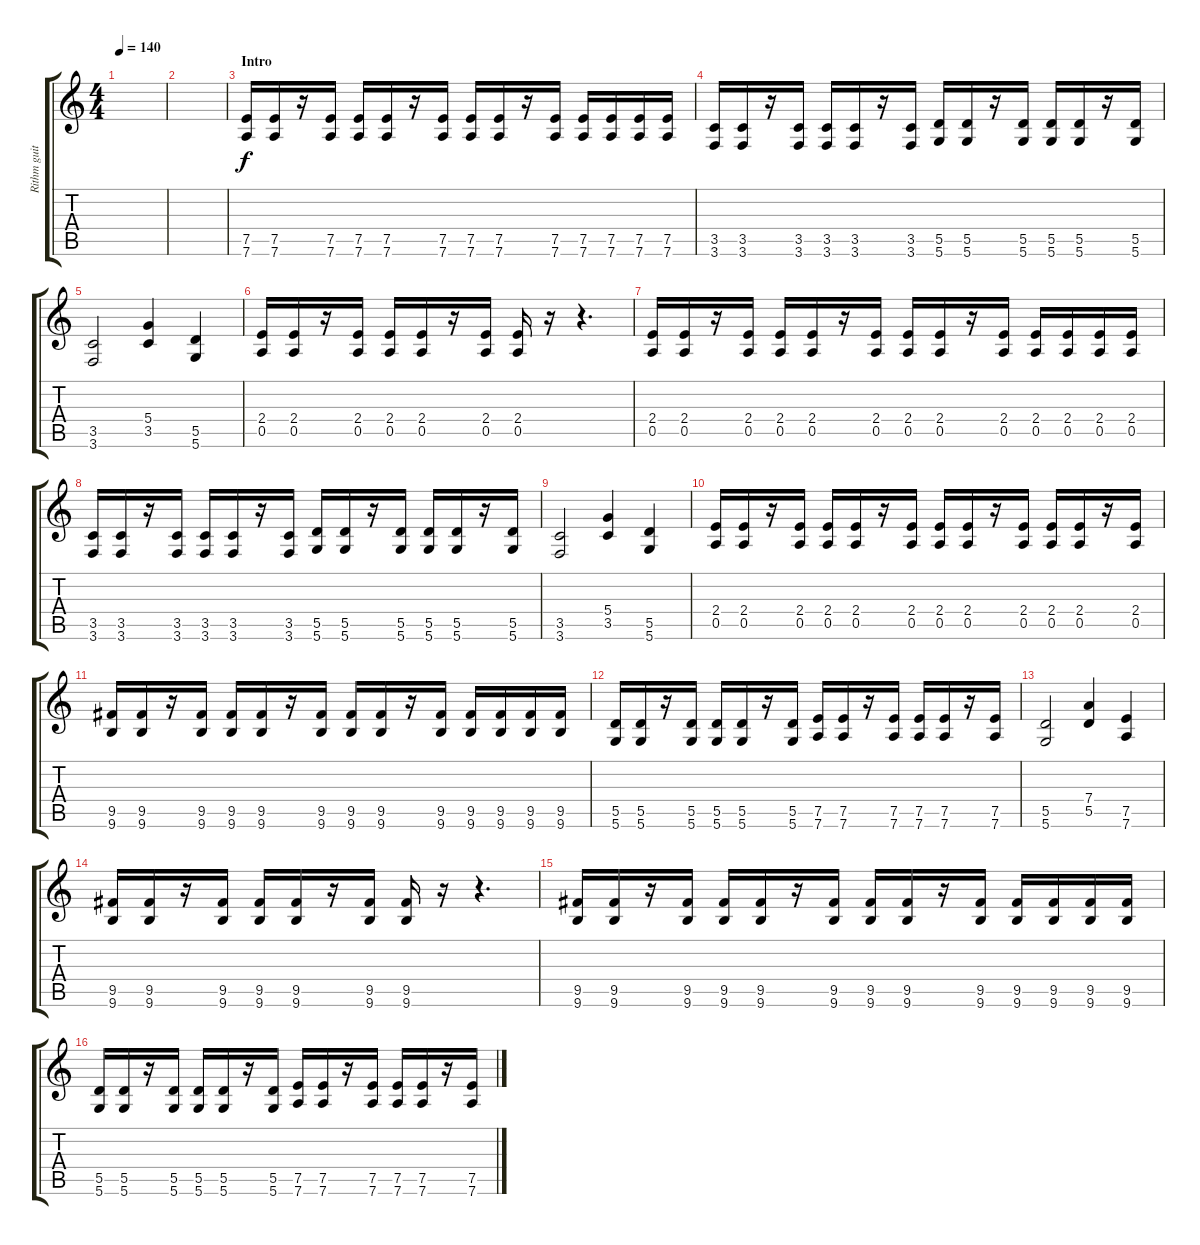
\track ("Rithm guitar" "Rithm guit") {instrument distortionguitar}
\staff {score tabs}
\tuning (E4 B3 G3 D3 A2 D2) {hide}
\ts (4 4)
\tempo 140
\clef g2
\ks c
|
|
\section ("" "Intro")
(7.5 7.6).16 (7.5 7.6).16 r.16 (7.5 7.6).16 (7.5 7.6).16 (7.5 7.6).16 r.16 (7.5 7.6).16 (7.5 7.6).16 (7.5 7.6).16 r.16 (7.5 7.6).16 (7.5 7.6).16 (7.5 7.6).16 (7.5 7.6).16 (7.5 7.6).16 |
(3.5 3.6).16 (3.5 3.6).16 r.16 (3.5 3.6).16 (3.5 3.6).16 (3.5 3.6).16 r.16 (3.5 3.6).16 (5.5 5.6).16 (5.5 5.6).16 r.16 (5.5 5.6).16 (5.5 5.6).16 (5.5 5.6).16 r.16 (5.5 5.6).16 |
(3.5 3.6).2 (5.4 3.5).4 (5.5 5.6).4 |
(2.4 0.5).16 (2.4 0.5).16 r.16 (2.4 0.5).16 (2.4 0.5).16 (2.4 0.5).16 r.16 (2.4 0.5).16 (2.4 0.5).16 r.16 r.4{d} |
(2.4 0.5).16 (2.4 0.5).16 r.16 (2.4 0.5).16 (2.4 0.5).16 (2.4 0.5).16 r.16 (2.4 0.5).16 (2.4 0.5).16 (2.4 0.5).16 r.16 (2.4 0.5).16 (2.4 0.5).16 (2.4 0.5).16 (2.4 0.5).16 (2.4 0.5).16 |
(3.5 3.6).16 (3.5 3.6).16 r.16 (3.5 3.6).16 (3.5 3.6).16 (3.5 3.6).16 r.16 (3.5 3.6).16 (5.5 5.6).16 (5.5 5.6).16 r.16 (5.5 5.6).16 (5.5 5.6).16 (5.5 5.6).16 r.16 (5.5 5.6).16 |
(3.5 3.6).2 (5.4 3.5).4 (5.5 5.6).4 |
(2.4 0.5).16 (2.4 0.5).16 r.16 (2.4 0.5).16 (2.4 0.5).16 (2.4 0.5).16 r.16 (2.4 0.5).16 (2.4 0.5).16 (2.4 0.5).16 r.16 (2.4 0.5).16 (2.4 0.5).16 (2.4 0.5).16 r.16 (2.4 0.5).16 |
(9.5 9.6).16 (9.5 9.6).16 r.16 (9.5 9.6).16 (9.5 9.6).16 (9.5 9.6).16 r.16 (9.5 9.6).16 (9.5 9.6).16 (9.5 9.6).16 r.16 (9.5 9.6).16 (9.5 9.6).16 (9.5 9.6).16 (9.5 9.6).16 (9.5 9.6).16 |
(5.5 5.6).16 (5.5 5.6).16 r.16 (5.5 5.6).16 (5.5 5.6).16 (5.5 5.6).16 r.16 (5.5 5.6).16 (7.5 7.6).16 (7.5 7.6).16 r.16 (7.5 7.6).16 (7.5 7.6).16 (7.5 7.6).16 r.16 (7.5 7.6).16 |
(5.5 5.6).2 (7.4 5.5).4 (7.5 7.6).4 |
(9.5 9.6).16 (9.5 9.6).16 r.16 (9.5 9.6).16 (9.5 9.6).16 (9.5 9.6).16 r.16 (9.5 9.6).16 (9.5 9.6).16 r.16 r.4{d} |
(9.5 9.6).16 (9.5 9.6).16 r.16 (9.5 9.6).16 (9.5 9.6).16 (9.5 9.6).16 r.16 (9.5 9.6).16 (9.5 9.6).16 (9.5 9.6).16 r.16 (9.5 9.6).16 (9.5 9.6).16 (9.5 9.6).16 (9.5 9.6).16 (9.5 9.6).16 |
(5.5 5.6).16 (5.5 5.6).16 r.16 (5.5 5.6).16 (5.5 5.6).16 (5.5 5.6).16 r.16 (5.5 5.6).16 (7.5 7.6).16 (7.5 7.6).16 r.16 (7.5 7.6).16 (7.5 7.6).16 (7.5 7.6).16 r.16 (7.5 7.6).16
